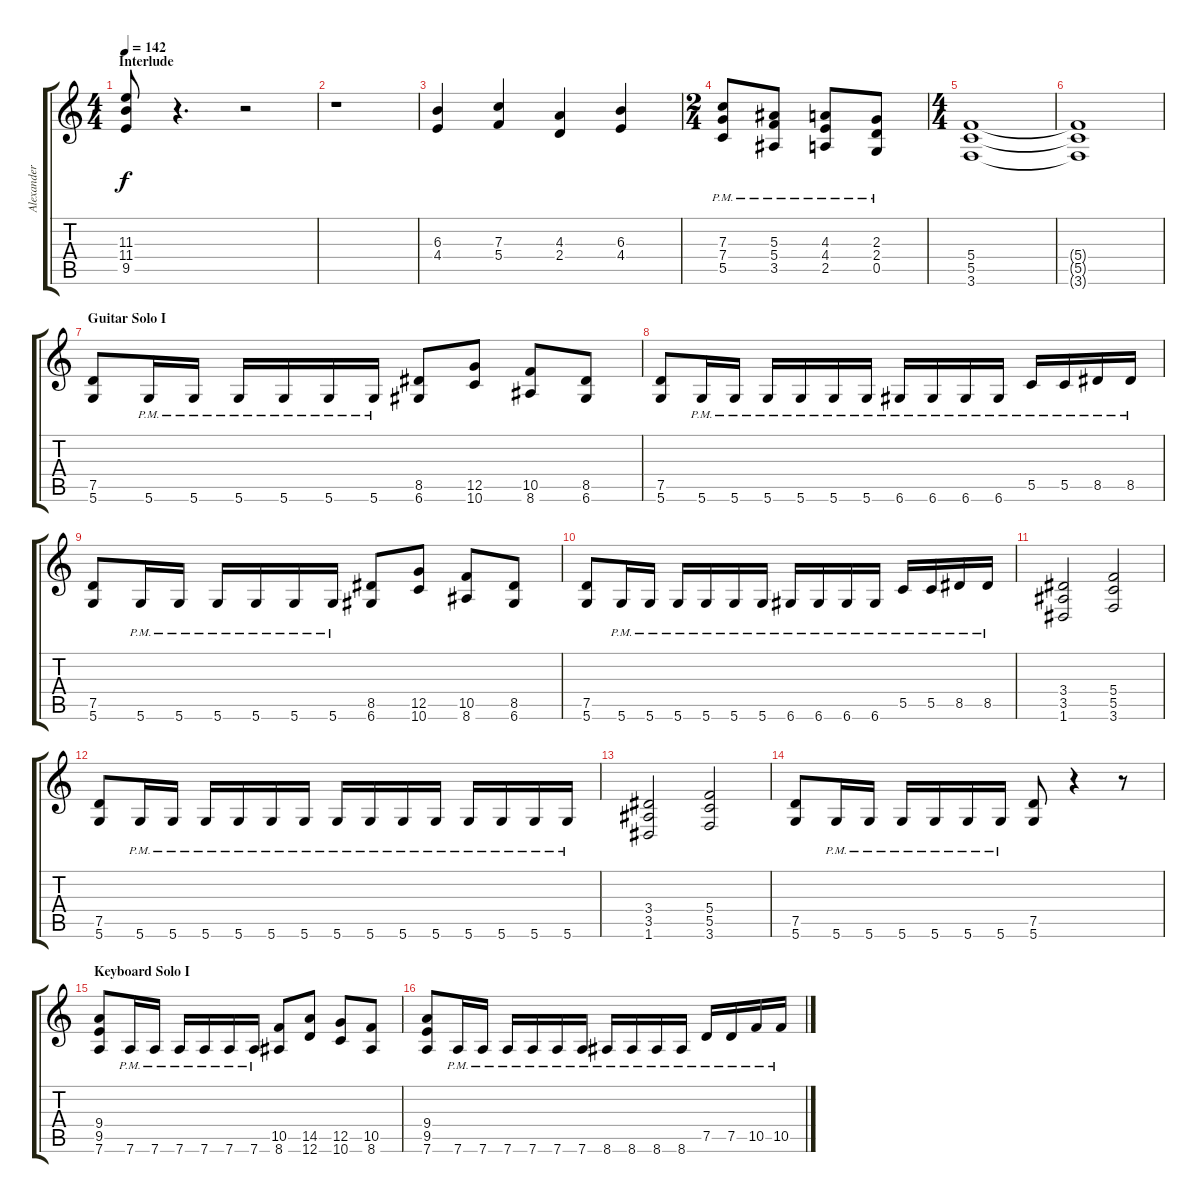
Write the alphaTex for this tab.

\track ("Alexander Kuoppala" "Alexander ") {instrument distortionguitar}
\staff {score tabs}
\tuning (D4 A3 F3 C3 G2 D2) {hide}
\ts (4 4)
\section ("" "Interlude")
\tempo 142
\clef g2
\ks c
(11.3 11.4 9.5).8{dy f} r.4{d} r.2 |
r.1 |
(6.3 4.4).4 (7.3 5.4).4 (4.3 2.4).4 (6.3 4.4).4 |
\ts (2 4)
(7.3{pm} 7.4{pm} 5.5{pm}).8 (5.3{pm} 5.4{pm} 3.5{pm}).8 (4.3{pm} 4.4{pm} 2.5{pm}).8 (2.3{pm} 2.4{pm} 0.5{pm}).8 |
\ts (4 4)
(5.4 5.5 3.6).1 |
(5.4{t} 5.5{t} 3.6{t}).1 |
\section ("" "Guitar Solo I")
(7.5 5.6).8 5.6{pm}.16 5.6{pm}.16 5.6{pm}.16 5.6{pm}.16 5.6{pm}.16 5.6{pm}.16 (8.5 6.6).8 (12.5 10.6).8 (10.5 8.6).8 (8.5 6.6).8 |
(7.5 5.6).8 5.6{pm}.16 5.6{pm}.16 5.6{pm}.16 5.6{pm}.16 5.6{pm}.16 5.6{pm}.16 6.6{pm}.16 6.6{pm}.16 6.6{pm}.16 6.6{pm}.16 5.5{pm}.16 5.5{pm}.16 8.5{pm}.16 8.5{pm}.16 |
(7.5 5.6).8 5.6{pm}.16 5.6{pm}.16 5.6{pm}.16 5.6{pm}.16 5.6{pm}.16 5.6{pm}.16 (8.5 6.6).8 (12.5 10.6).8 (10.5 8.6).8 (8.5 6.6).8 |
(7.5 5.6).8 5.6{pm}.16 5.6{pm}.16 5.6{pm}.16 5.6{pm}.16 5.6{pm}.16 5.6{pm}.16 6.6{pm}.16 6.6{pm}.16 6.6{pm}.16 6.6{pm}.16 5.5{pm}.16 5.5{pm}.16 8.5{pm}.16 8.5{pm}.16 |
(3.4 3.5 1.6).2 (5.4 5.5 3.6).2 |
(7.5 5.6).8 5.6{pm}.16 5.6{pm}.16 5.6{pm}.16 5.6{pm}.16 5.6{pm}.16 5.6{pm}.16 5.6{pm}.16 5.6{pm}.16 5.6{pm}.16 5.6{pm}.16 5.6{pm}.16 5.6{pm}.16 5.6{pm}.16 5.6{pm}.16 |
(3.4 3.5 1.6).2 (5.4 5.5 3.6).2 |
(7.5 5.6).8 5.6{pm}.16 5.6{pm}.16 5.6{pm}.16 5.6{pm}.16 5.6{pm}.16 5.6{pm}.16 (7.5 5.6).8 r.4 r.8 |
\section ("" "Keyboard Solo I")
(9.4 9.5 7.6).8 7.6{pm}.16 7.6{pm}.16 7.6{pm}.16 7.6{pm}.16 7.6{pm}.16 7.6{pm}.16 (10.5 8.6).8 (14.5 12.6).8 (12.5 10.6).8 (10.5 8.6).8 |
(9.4 9.5 7.6).8 7.6{pm}.16 7.6{pm}.16 7.6{pm}.16 7.6{pm}.16 7.6{pm}.16 7.6{pm}.16 8.6{pm}.16 8.6{pm}.16 8.6{pm}.16 8.6{pm}.16 7.5{pm}.16 7.5{pm}.16 10.5{pm}.16 10.5{pm}.16
